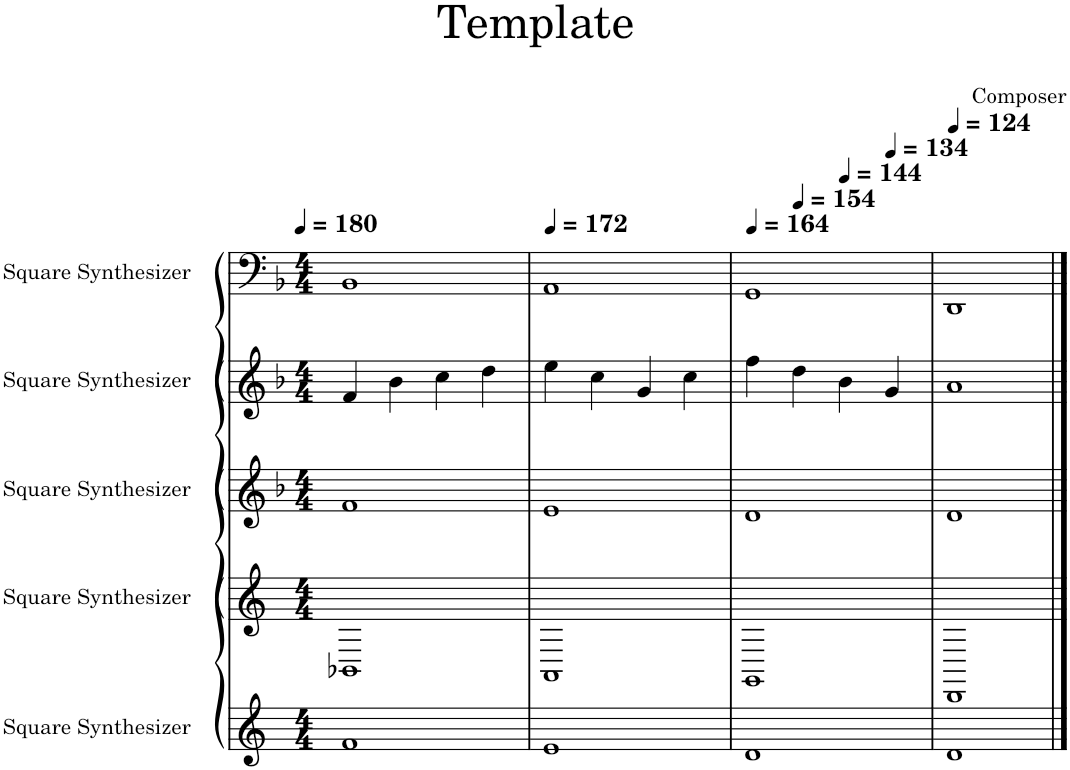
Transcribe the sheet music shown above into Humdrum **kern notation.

**kern	**kern	**kern	**kern	**kern
*part5	*part4	*part3	*part2	*part1
*staff5	*staff4	*staff3	*staff2	*staff1
*I"Square Synthesizer	*I"Square Synthesizer	*I"Square Synthesizer	*I"Square Synthesizer	*I"Square Synthesizer
*I'Synth.	*I'Synth.	*I'Synth.	*I'Synth.	*I'Synth.
*clefG2	*clefG2	*clefG2	*clefG2	*clefF4
*k[]	*k[]	*k[b-]	*k[b-]	*k[b-]
*M4/4	*M4/4	*M4/4	*M4/4	*M4/4
*MM180	*MM180	*MM180	*MM180	*MM180
=1	=1	=1	=1	=1
1f	1BB-X	1f	4f/	1BB-
.	.	.	4b-\	.
.	.	.	4cc\	.
.	.	.	4dd\	.
=2	=2	=2	=2	=2
*	*	*	*	*MM172
1e	1AA	1e	4ee\	1AA
.	.	.	4cc\	.
.	.	.	4g/	.
.	.	.	4cc\	.
=3	=3	=3	=3	=3
*	*	*	*	*MM164
*	*	*	*	*^
*	*	*	*	*	*^
*	*	*	*	*	*	*^
1d	1GG	1d	4ff\	1GG	4ryy	2ryy	2.ryy
*	*	*	*	*MM154	*	*	*
.	.	.	4dd\	.	2.ryy	.	.
*	*	*	*	*MM144	*	*	*
.	.	.	4b-\	.	.	2ryy	.
*	*	*	*	*MM134	*	*	*
.	.	.	4g/	.	.	.	4ryy
*	*	*	*	*v	*v	*v	*v
=4	=4	=4	=4	=4
*	*	*	*	*MM124
1d	1DD	1d	1a	1DD
==	==	==	==	==
*-	*-	*-	*-	*-
